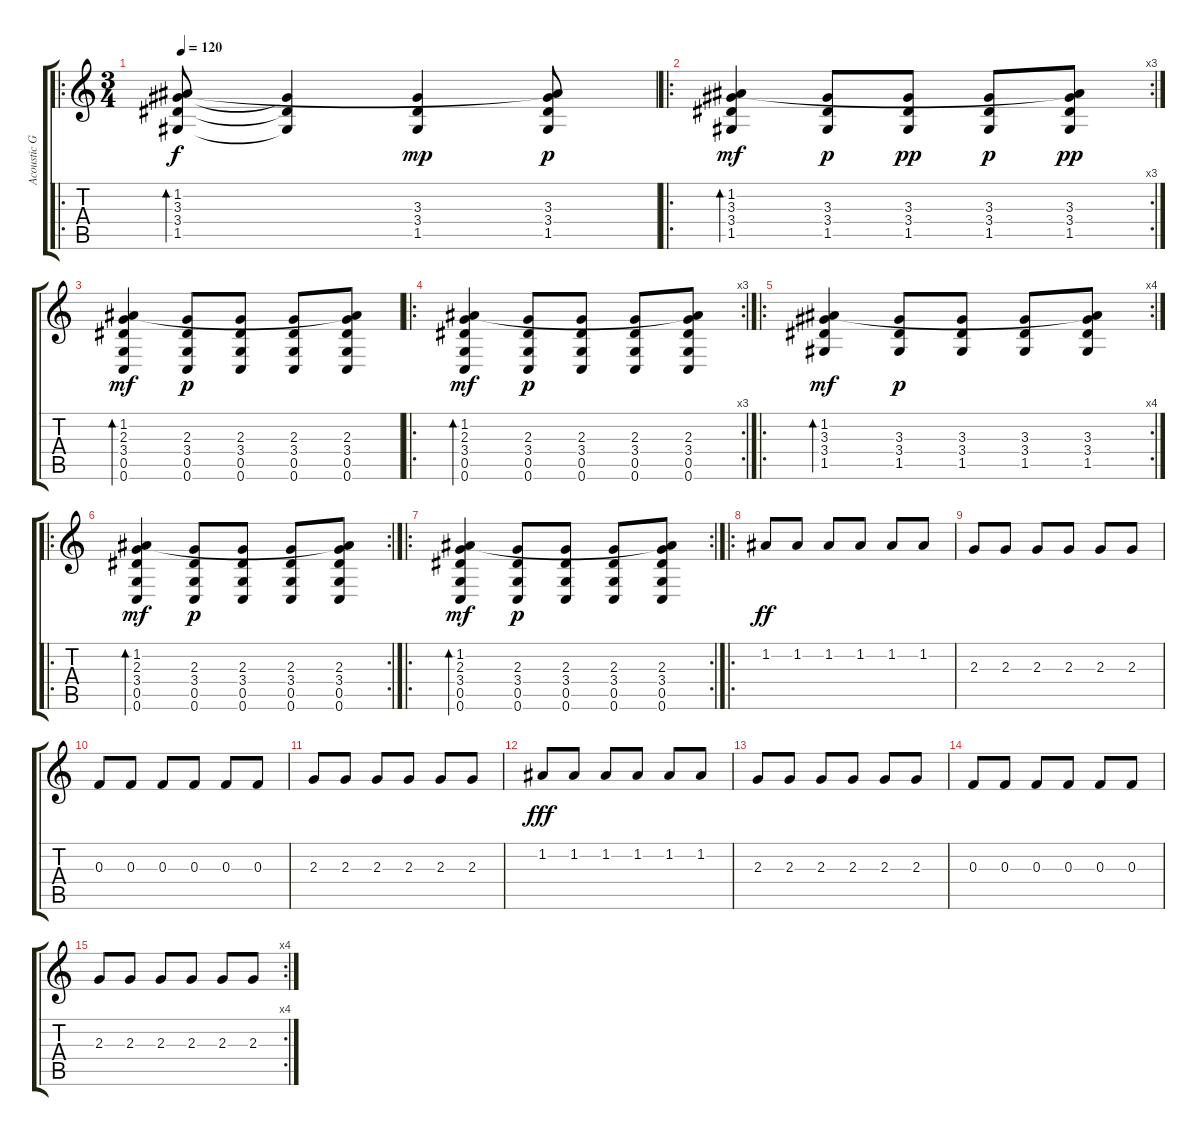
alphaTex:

\track ("Acoustic Guitar" "Acoustic G") {instrument electricguitarclean}
\staff {score tabs}
\tuning (D4 A3 F3 C3 G2 C2) {hide}
\ro
\ts (3 4)
\tempo 120
\clef g2
\ks c
(1.2 3.3 3.4 1.5).8{bd 480 dy f instrument electricguitarclean} (3.3{t} 3.4{t} 1.5{t}).4 (3.3 3.4 1.5).4{dy mp} (1.2{t} 3.3 3.4 1.5).8{dy p} |
\ro
\rc 3
(1.2 3.3 3.4 1.5).4{bd 60 dy mf} (3.3 3.4 1.5).8{dy p} (3.3 3.4 1.5).8{dy pp} (3.3 3.4 1.5).8{dy p} (1.2{t} 3.3 3.4 1.5).8{dy pp} |
(1.2 2.3 3.4 0.5 0.6).4{bd 240 dy mf} (2.3 3.4 0.5 0.6).8{dy p} (2.3 3.4 0.5 0.6).8 (2.3 3.4 0.5 0.6).8 (1.2{t} 2.3 3.4 0.5 0.6).8 |
\ro
\rc 3
(1.2 2.3 3.4 0.5 0.6).4{bd 60 dy mf} (2.3 3.4 0.5 0.6).8{dy p} (2.3 3.4 0.5 0.6).8 (2.3 3.4 0.5 0.6).8 (1.2{t} 2.3 3.4 0.5 0.6).8 |
\ro
\rc 4
(1.2 3.3 3.4 1.5).4{bd 60 dy mf} (3.3 3.4 1.5).8{dy p} (3.3 3.4 1.5).8 (3.3 3.4 1.5).8 (1.2{t} 3.3 3.4 1.5).8 |
\ro
\rc 2
(1.2 2.3 3.4 0.5 0.6).4{bd 60 dy mf} (2.3 3.4 0.5 0.6).8{dy p} (2.3 3.4 0.5 0.6).8 (2.3 3.4 0.5 0.6).8 (1.2{t} 2.3 3.4 0.5 0.6).8 |
\ro
\rc 2
(1.2 2.3 3.4 0.5 0.6).4{bd 60 dy mf} (2.3 3.4 0.5 0.6).8{dy p} (2.3 3.4 0.5 0.6).8 (2.3 3.4 0.5 0.6).8 (1.2{t} 2.3 3.4 0.5 0.6).8 |
\ro
1.2.8{dy ff} 1.2.8 1.2.8 1.2.8 1.2.8 1.2.8 |
2.3.8 2.3.8 2.3.8 2.3.8 2.3.8 2.3.8 |
0.3.8 0.3.8 0.3.8 0.3.8 0.3.8 0.3.8 |
2.3.8 2.3.8 2.3.8 2.3.8 2.3.8 2.3.8 |
1.2.8{dy fff} 1.2.8 1.2.8 1.2.8 1.2.8 1.2.8 |
2.3.8 2.3.8 2.3.8 2.3.8 2.3.8 2.3.8 |
0.3.8 0.3.8 0.3.8 0.3.8 0.3.8 0.3.8 |
\rc 4
2.3.8 2.3.8 2.3.8 2.3.8 2.3.8 2.3.8
